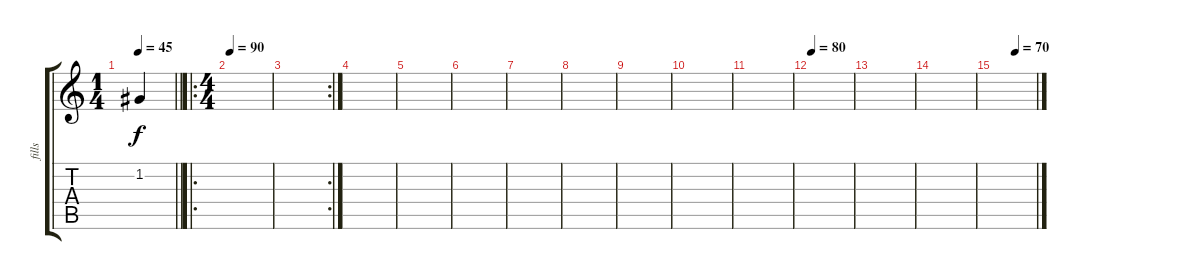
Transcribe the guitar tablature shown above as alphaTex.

\track ("fills" "fills") {instrument electricguitarjazz}
\staff {score tabs}
\tuning (C4 G3 Eb3 Bb2 F2 C2) {hide}
\ts (1 4)
\tempo 45
\clef g2
\barLineRight lightlight
\ks c
1.2{t}.4{dy f} |
\ro
\ts (4 4)
\section ("" "")
\tempo 90
|
\rc 2
|
|
|
|
|
|
|
|
|
\tempo 80
|
|
|
\tempo (70 0.5)
